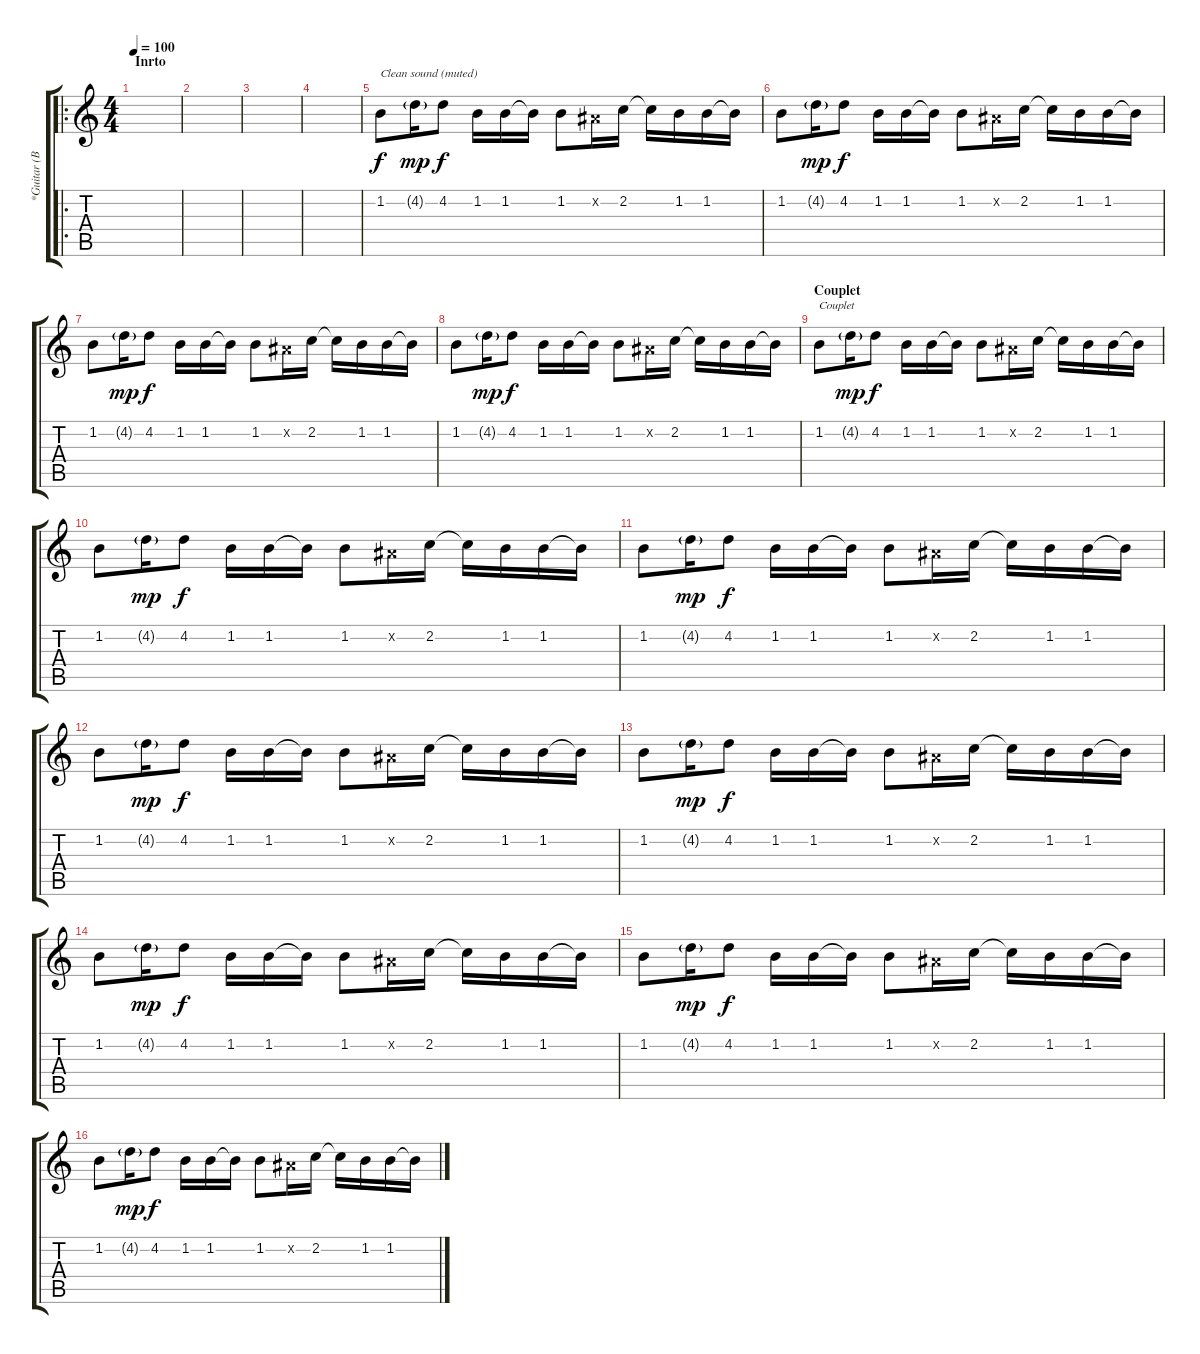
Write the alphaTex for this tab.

\track ("*Guitar (Brad Delson)" "*Guitar (B") {instrument electricguitarmuted}
\staff {score tabs}
\tuning (Eb4 Bb3 Gb3 Db3 Ab2 Db2) {hide}
\ro
\ts (4 4)
\section ("" "Inrto")
\tempo 100
\clef g2
\ks c
|
|
|
|
1.2.8{txt "Clean sound (muted)"} 4.2{g}.16{dy mp} 4.2.8{dy f} 1.2.16 1.2.16 1.2{t}.16 1.2.8 0.2{x}.16 2.2.16 2.2{t}.16 1.2.16 1.2.16 1.2{t}.16 |
1.2.8 4.2{g}.16{dy mp} 4.2.8{dy f} 1.2.16 1.2.16 1.2{t}.16 1.2.8 0.2{x}.16 2.2.16 2.2{t}.16 1.2.16 1.2.16 1.2{t}.16 |
1.2.8 4.2{g}.16{dy mp} 4.2.8{dy f} 1.2.16 1.2.16 1.2{t}.16 1.2.8 0.2{x}.16 2.2.16 2.2{t}.16 1.2.16 1.2.16 1.2{t}.16 |
1.2.8 4.2{g}.16{dy mp} 4.2.8{dy f} 1.2.16 1.2.16 1.2{t}.16 1.2.8 0.2{x}.16 2.2.16 2.2{t}.16 1.2.16 1.2.16 1.2{t}.16 |
\section ("" "Couplet")
1.2.8{txt "Couplet"} 4.2{g}.16{dy mp} 4.2.8{dy f} 1.2.16 1.2.16 1.2{t}.16 1.2.8 0.2{x}.16 2.2.16 2.2{t}.16 1.2.16 1.2.16 1.2{t}.16 |
1.2.8 4.2{g}.16{dy mp} 4.2.8{dy f} 1.2.16 1.2.16 1.2{t}.16 1.2.8 0.2{x}.16 2.2.16 2.2{t}.16 1.2.16 1.2.16 1.2{t}.16 |
1.2.8 4.2{g}.16{dy mp} 4.2.8{dy f} 1.2.16 1.2.16 1.2{t}.16 1.2.8 0.2{x}.16 2.2.16 2.2{t}.16 1.2.16 1.2.16 1.2{t}.16 |
1.2.8 4.2{g}.16{dy mp} 4.2.8{dy f} 1.2.16 1.2.16 1.2{t}.16 1.2.8 0.2{x}.16 2.2.16 2.2{t}.16 1.2.16 1.2.16 1.2{t}.16 |
1.2.8 4.2{g}.16{dy mp} 4.2.8{dy f} 1.2.16 1.2.16 1.2{t}.16 1.2.8 0.2{x}.16 2.2.16 2.2{t}.16 1.2.16 1.2.16 1.2{t}.16 |
1.2.8 4.2{g}.16{dy mp} 4.2.8{dy f} 1.2.16 1.2.16 1.2{t}.16 1.2.8 0.2{x}.16 2.2.16 2.2{t}.16 1.2.16 1.2.16 1.2{t}.16 |
1.2.8 4.2{g}.16{dy mp} 4.2.8{dy f} 1.2.16 1.2.16 1.2{t}.16 1.2.8 0.2{x}.16 2.2.16 2.2{t}.16 1.2.16 1.2.16 1.2{t}.16 |
1.2.8 4.2{g}.16{dy mp} 4.2.8{dy f} 1.2.16 1.2.16 1.2{t}.16 1.2.8 0.2{x}.16 2.2.16 2.2{t}.16 1.2.16 1.2.16 1.2{t}.16
